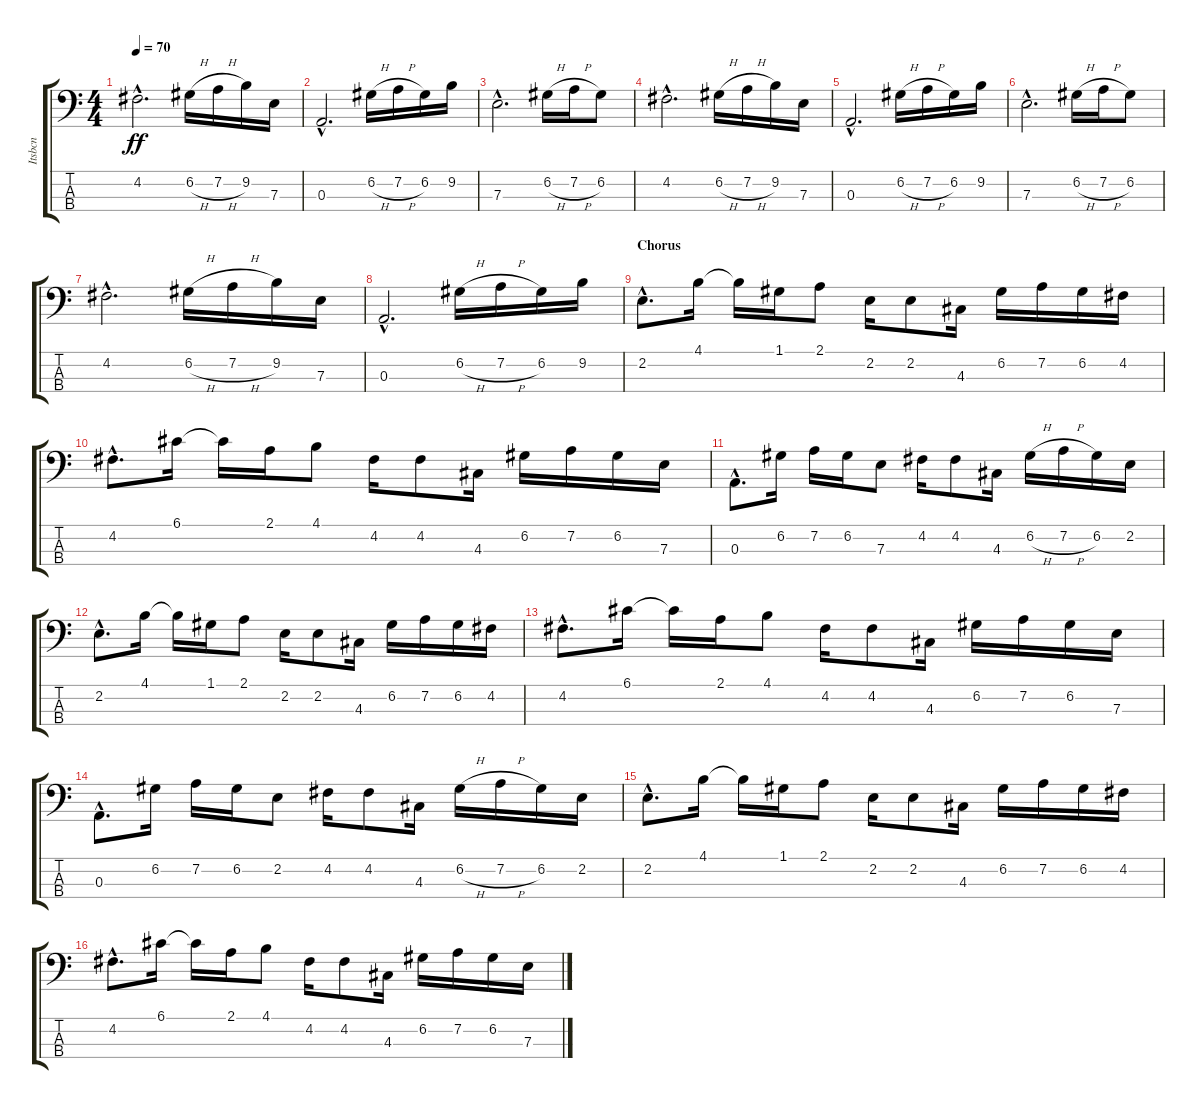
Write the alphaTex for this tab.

\track ("Itsbcn" "Itsbcn") {instrument electricbassfinger}
\staff {score tabs}
\tuning (G2 D2 A1 E1) {hide}
\ts (4 4)
\tempo 70
\clef f4
\ks c
4.2{hac}.2{d dy ff} 6.2{h}.16 7.2{h}.16 9.2.16 7.3.16 |
0.3{hac}.2{d} 6.2{h}.16 7.2{h}.16 6.2.16 9.2.16 |
7.3{hac}.2{d} 6.2{h}.16 7.2{h}.16 6.2.8 |
4.2{hac}.2{d} 6.2{h}.16 7.2{h}.16 9.2.16 7.3.16 |
0.3{hac}.2{d} 6.2{h}.16 7.2{h}.16 6.2.16 9.2.16 |
7.3{hac}.2{d} 6.2{h}.16 7.2{h}.16 6.2.8 |
4.2{hac}.2{d} 6.2{h}.16 7.2{h}.16 9.2.16 7.3.16 |
0.3{hac}.2{d} 6.2{h}.16 7.2{h}.16 6.2.16 9.2.16 |
\section ("" "Chorus")
2.2{hac}.8{d} 4.1.16 4.1{t}.16 1.1.16 2.1.8 2.2.16 2.2.8 4.3.16 6.2.16 7.2.16 6.2.16 4.2.16 |
4.2{hac}.8{d} 6.1.16 6.1{t}.16 2.1.16 4.1.8 4.2.16 4.2.8 4.3.16 6.2.16 7.2.16 6.2.16 7.3.16 |
0.3{hac}.8{d} 6.2.16 7.2.16 6.2.16 7.3.8 4.2.16 4.2.8 4.3.16 6.2{h}.16 7.2{h}.16 6.2.16 2.2.16 |
2.2{hac}.8{d} 4.1.16 4.1{t}.16 1.1.16 2.1.8 2.2.16 2.2.8 4.3.16 6.2.16 7.2.16 6.2.16 4.2.16 |
4.2{hac}.8{d} 6.1.16 6.1{t}.16 2.1.16 4.1.8 4.2.16 4.2.8 4.3.16 6.2.16 7.2.16 6.2.16 7.3.16 |
0.3{hac}.8{d} 6.2.16 7.2.16 6.2.16 2.2.8 4.2.16 4.2.8 4.3.16 6.2{h}.16 7.2{h}.16 6.2.16 2.2.16 |
2.2{hac}.8{d} 4.1.16 4.1{t}.16 1.1.16 2.1.8 2.2.16 2.2.8 4.3.16 6.2.16 7.2.16 6.2.16 4.2.16 |
4.2{hac}.8{d} 6.1.16 6.1{t}.16 2.1.16 4.1.8 4.2.16 4.2.8 4.3.16 6.2.16 7.2.16 6.2.16 7.3.16
